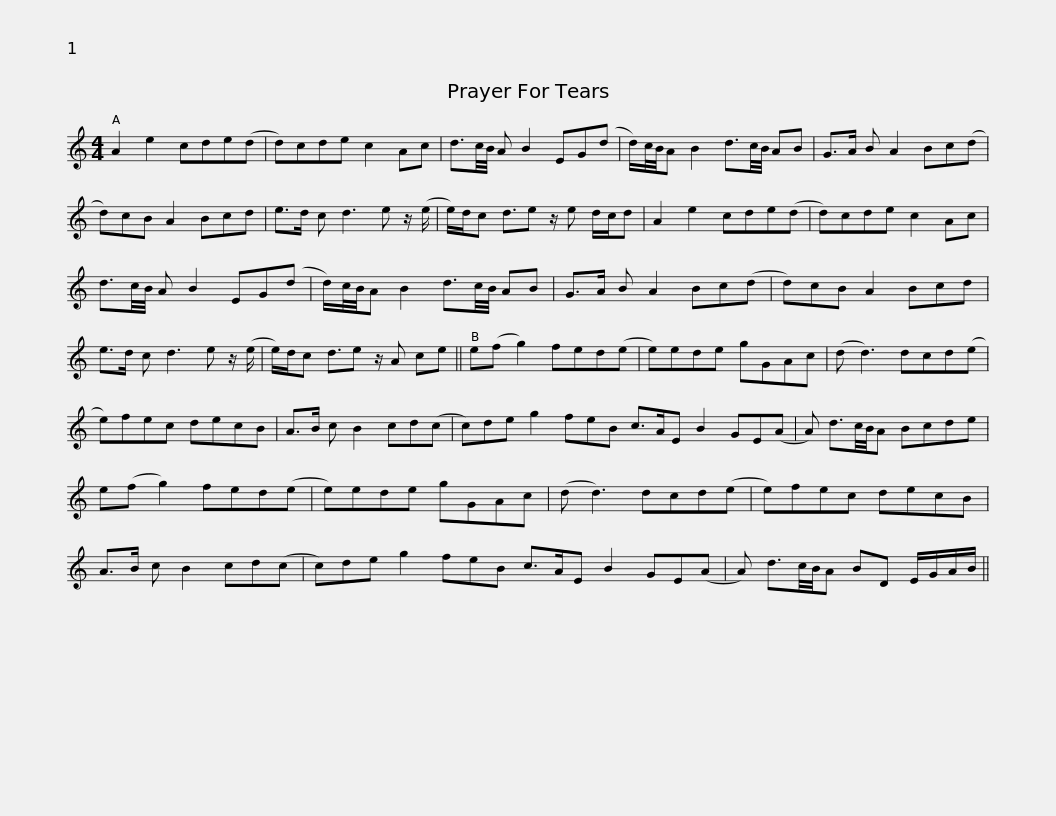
X:1
L:1/8
M:4/4
I:linebreak $
K:C
V:1 treble
V:1
 A2 e2 cde(d | d)cde c2 Ac | d3/2c/4B/4 A B2 EG(d | d/)c/4B/4A B2 d3/2c/4B/4 AB | G>A B A2 Bc(d |$ %5
 d)cB A2 Bcd | e>d c d3 e z/ (e/ | e/)d/c d3/2e z/ e d/c/d | A2 e2 cde(d | d)cde c2 Ac | %10
 d3/2c/4B/4 A B2 EG(d |$ d/)c/4B/4A B2 d3/2c/4B/4 AB | G>A B A2 Bc(d | d)cB A2 Bcd | e>d c d3 e z/ (e/ | %15
 e/)d/c d3/2e z/ A ce ||$ e(f g2) fed(e | e)ede gGAc | (d d3) dcd(e | e)fec decB | %20
 A>B c B2 cd(c |$ c)de g2 feB c>AE B2 GE(A | A) d3/2c/4B/4A Bcde | e(f g2) fed(e | e)ede gGAc | %25
 (d d3) dcd(e |$ e)fec decB | A>B c B2 cd(c | c)de g2 feB c>AE B2 GE(A | A) d3/2c/4B/4A BD E/G/A/B/ || %30
